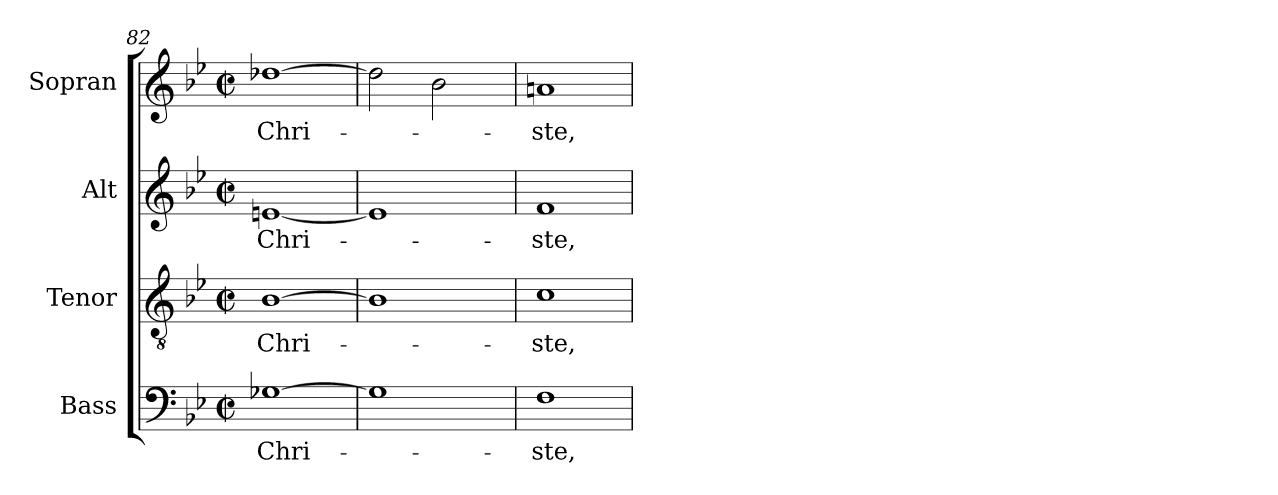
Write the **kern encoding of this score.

**kern	**text	**kern	**text	**kern	**text	**kern	**text
*part4	*part4	*part3	*part3	*part2	*part2	*part1	*part1
*staff4	*staff4	*staff3	*staff3	*staff2	*staff2	*staff1	*staff1
*I"Bass	*	*I"Tenor	*	*I"Alt	*	*I"Sopran	*
*I'B.	*	*I'T.	*	*I'A.	*	*I'S.	*
*clefF4	*	*clefGv2	*	*clefG2	*	*clefG2	*
*k[b-e-]	*	*k[b-e-]	*	*k[b-e-]	*	*k[b-e-]	*
*B-:	*	*B-:	*	*B-:	*	*B-:	*
*M2/2	*	*M2/2	*	*M2/2	*	*M2/2	*
*met(c|)	*	*met(c|)	*	*met(c|)	*	*met(c|)	*
=82	=82	=82	=82	=82	=82	=82	=82
!	!LO:LY:b	!	!LO:LY:b	!	!LO:LY:b	!	!LO:LY:b
[1G-X	Chri-	[1B-	Chri-	[1en	Chri-	[1dd-X	Chri-
=83	=83	=83	=83	=83	=83	=83	=83
1G-]	.	1B-]	.	1e]	.	2dd-\]	.
.	.	.	.	.	.	2b-\	.
=84	=84	=84	=84	=84	=84	=84	=84
!	!LO:LY:b	!	!LO:LY:b	!	!LO:LY:b	!	!LO:LY:b
1F	-ste,	1c	-ste,	1f	-ste,	1an	-ste,
=	=	=	=	=	=	=	=
*-	*-	*-	*-	*-	*-	*-	*-
